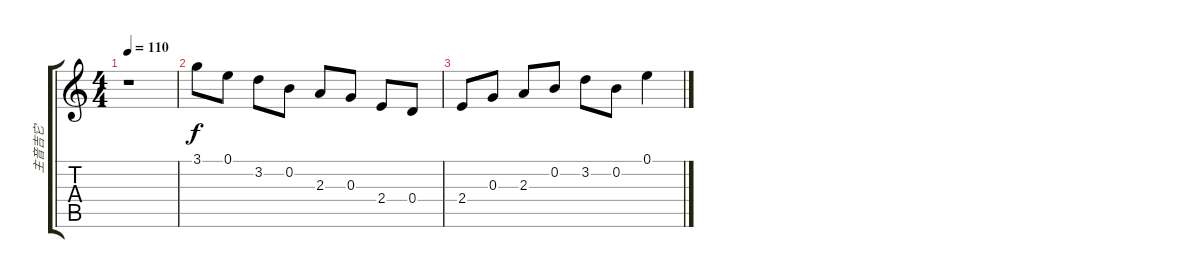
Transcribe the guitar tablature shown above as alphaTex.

\track ("主音吉它" "主音吉它") {instrument overdrivenguitar}
\staff {score tabs}
\tuning (E4 B3 G3 D3 A2 E2) {hide}
\ts (4 4)
\tempo 110
\clef g2
\ks c
r.1{dy f instrument overdrivenguitar} |
3.1.8 0.1.8 3.2.8 0.2.8 2.3.8 0.3.8 2.4.8 0.4.8 |
2.4.8 0.3.8 2.3.8 0.2.8 3.2.8 0.2.8 0.1.4
